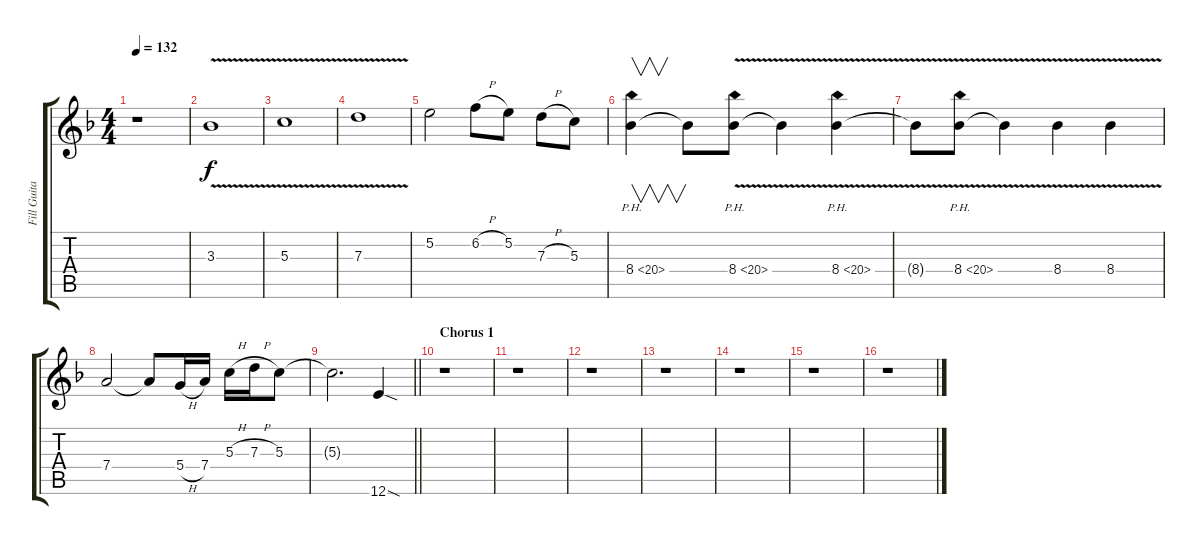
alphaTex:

\track ("Fill Guitar" "Fill Guita") {instrument distortionguitar}
\staff {score tabs}
\tuning (E4 B3 G3 D3 A2 E2) {hide}
\ts (4 4)
\tempo 132
\clef g2
\ks f
r.1{dy f} |
3.3{v}.1{volume 5} |
5.3{v}.1 |
7.3{v}.1 |
5.2.2 6.2{h}.8 5.2.8 7.3{h}.8 5.3.8 |
8.4{ph 12}.4{v} 8.4{t}.8 8.4{ph 12 v}.8 8.4{t}.4 8.4{ph 12 v}.4 |
8.4{t}.8 8.4{ph 12 v}.8 8.4{t}.4 8.4{v}.4 8.4{v}.4 |
7.4.2 7.4{t}.8 5.4{h}.16 7.4.16 5.3{h}.16 7.3{h}.16 5.3.8 |
\barLineRight lightlight
5.3{t}.2{d} 12.6{sod}.4 |
\section ("" "Chorus 1")
r.1 |
r.1 |
r.1 |
r.1 |
r.1 |
r.1 |
r.1
